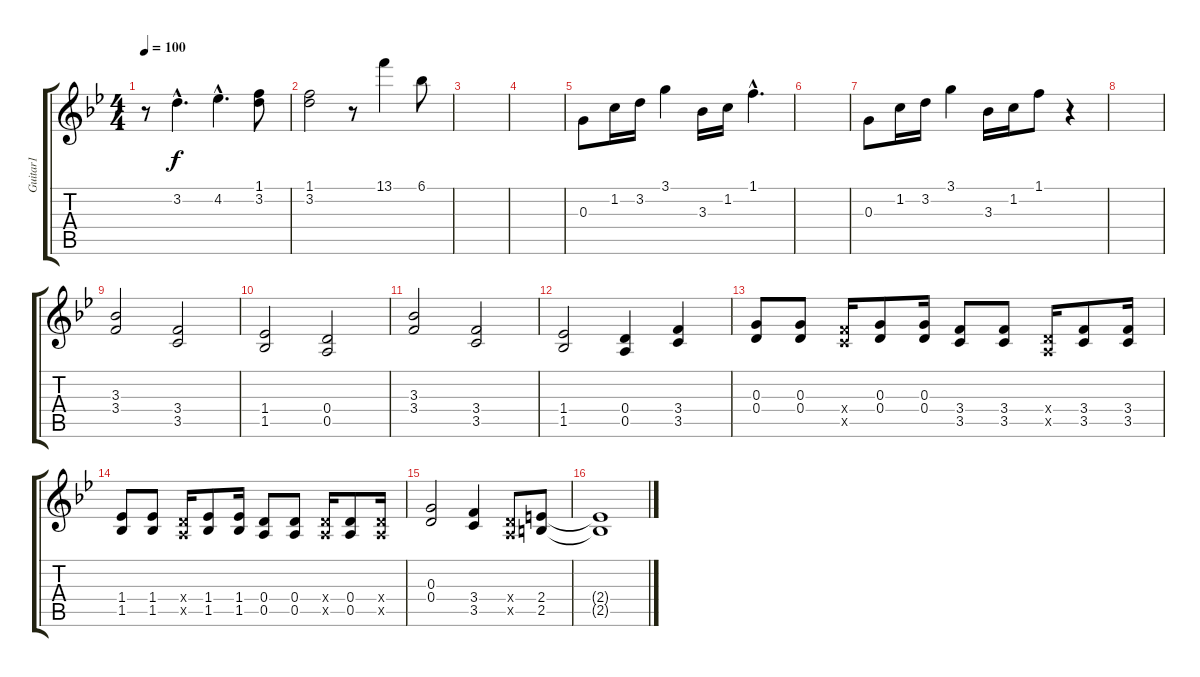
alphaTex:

\track ("Guitar1" "Guitar1") {instrument electricguitarjazz}
\staff {score tabs}
\tuning (E4 B3 G3 D3 A2 E2) {hide}
\ts (4 4)
\tempo 100
\clef g2
\ks bb
r.8{dy f} 3.2{hac}.4{d} 4.2{hac}.4{d} (1.1 3.2).8 |
(1.1 3.2).2 r.8 13.1.4 6.1.8 |
|
|
0.3.8 1.2.16 3.2.16 3.1.4 3.3.16 1.2.16 1.1{hac}.4{d} |
|
0.3.8 1.2.16 3.2.16 3.1.4 3.3.16 1.2.16 1.1.8 r.4 |
|
(3.3 3.4).2{volume 9 instrument overdrivenguitar} (3.4 3.5).2 |
(1.4 1.5).2 (0.4 0.5).2 |
(3.3 3.4).2 (3.4 3.5).2 |
(1.4 1.5).2 (0.4 0.5).4 (3.4 3.5).4 |
(0.3 0.4).8 (0.3 0.4).8 (3.4{x} 3.5{x}).16 (0.3 0.4).8 (0.3 0.4).16 (3.4 3.5).8 (3.4 3.5).8 (0.4{x} 0.5{x}).16 (3.4 3.5).8 (3.4 3.5).16 |
(1.4 1.5).8 (1.4 1.5).8 (0.4{x} 0.5{x}).16 (1.4 1.5).8 (1.4 1.5).16 (0.4 0.5).8 (0.4 0.5).8 (0.4{x} 0.5{x}).16 (0.4 0.5).8 (0.4{x} 0.5{x}).16 |
(0.3 0.4).2 (3.4 3.5).4 (0.4{x} 0.5{x}).8 (2.4 2.5).8 |
(2.4{t} 2.5{t}).1
